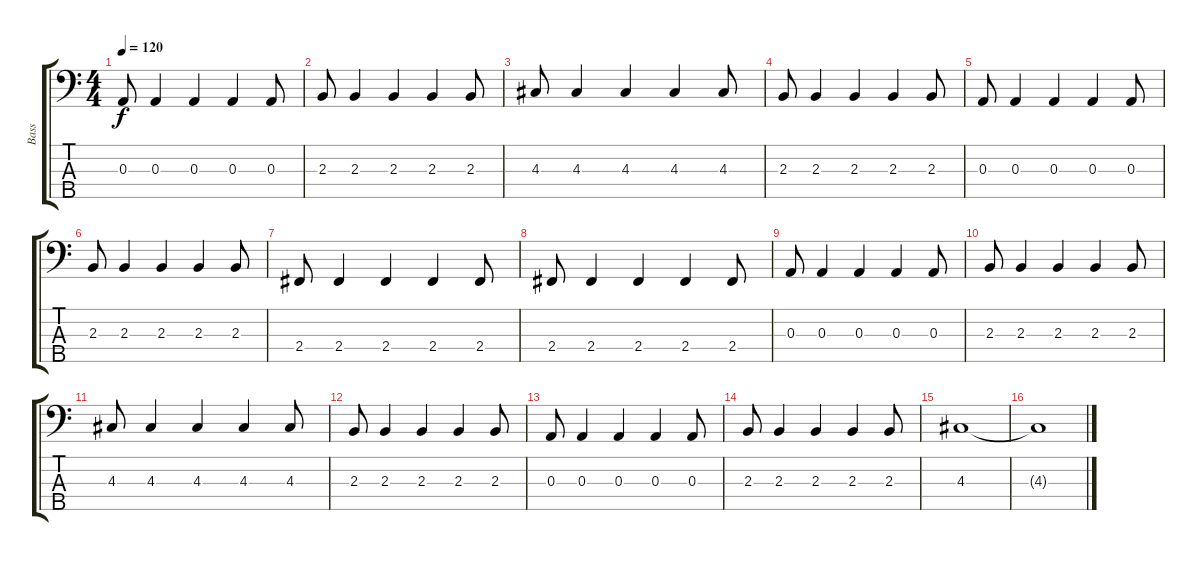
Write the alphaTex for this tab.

\track ("Bass" "Bass") {instrument electricbassfinger}
\staff {score tabs}
\tuning (G2 D2 A1 E1 B0) {hide}
\ts (4 4)
\tempo 120
\clef f4
\ks c
0.3.8{dy f instrument electricbassfinger} 0.3.4 0.3.4 0.3.4 0.3.8 |
2.3.8 2.3.4 2.3.4 2.3.4 2.3.8 |
4.3.8 4.3.4 4.3.4 4.3.4 4.3.8 |
2.3.8 2.3.4 2.3.4 2.3.4 2.3.8 |
0.3.8 0.3.4 0.3.4 0.3.4 0.3.8 |
2.3.8 2.3.4 2.3.4 2.3.4 2.3.8 |
2.4.8 2.4.4 2.4.4 2.4.4 2.4.8 |
2.4.8 2.4.4 2.4.4 2.4.4 2.4.8 |
0.3.8 0.3.4 0.3.4 0.3.4 0.3.8 |
2.3.8 2.3.4 2.3.4 2.3.4 2.3.8 |
4.3.8 4.3.4 4.3.4 4.3.4 4.3.8 |
2.3.8 2.3.4 2.3.4 2.3.4 2.3.8 |
0.3.8 0.3.4 0.3.4 0.3.4 0.3.8 |
2.3.8 2.3.4 2.3.4 2.3.4 2.3.8 |
4.3.1 |
4.3{t}.1
